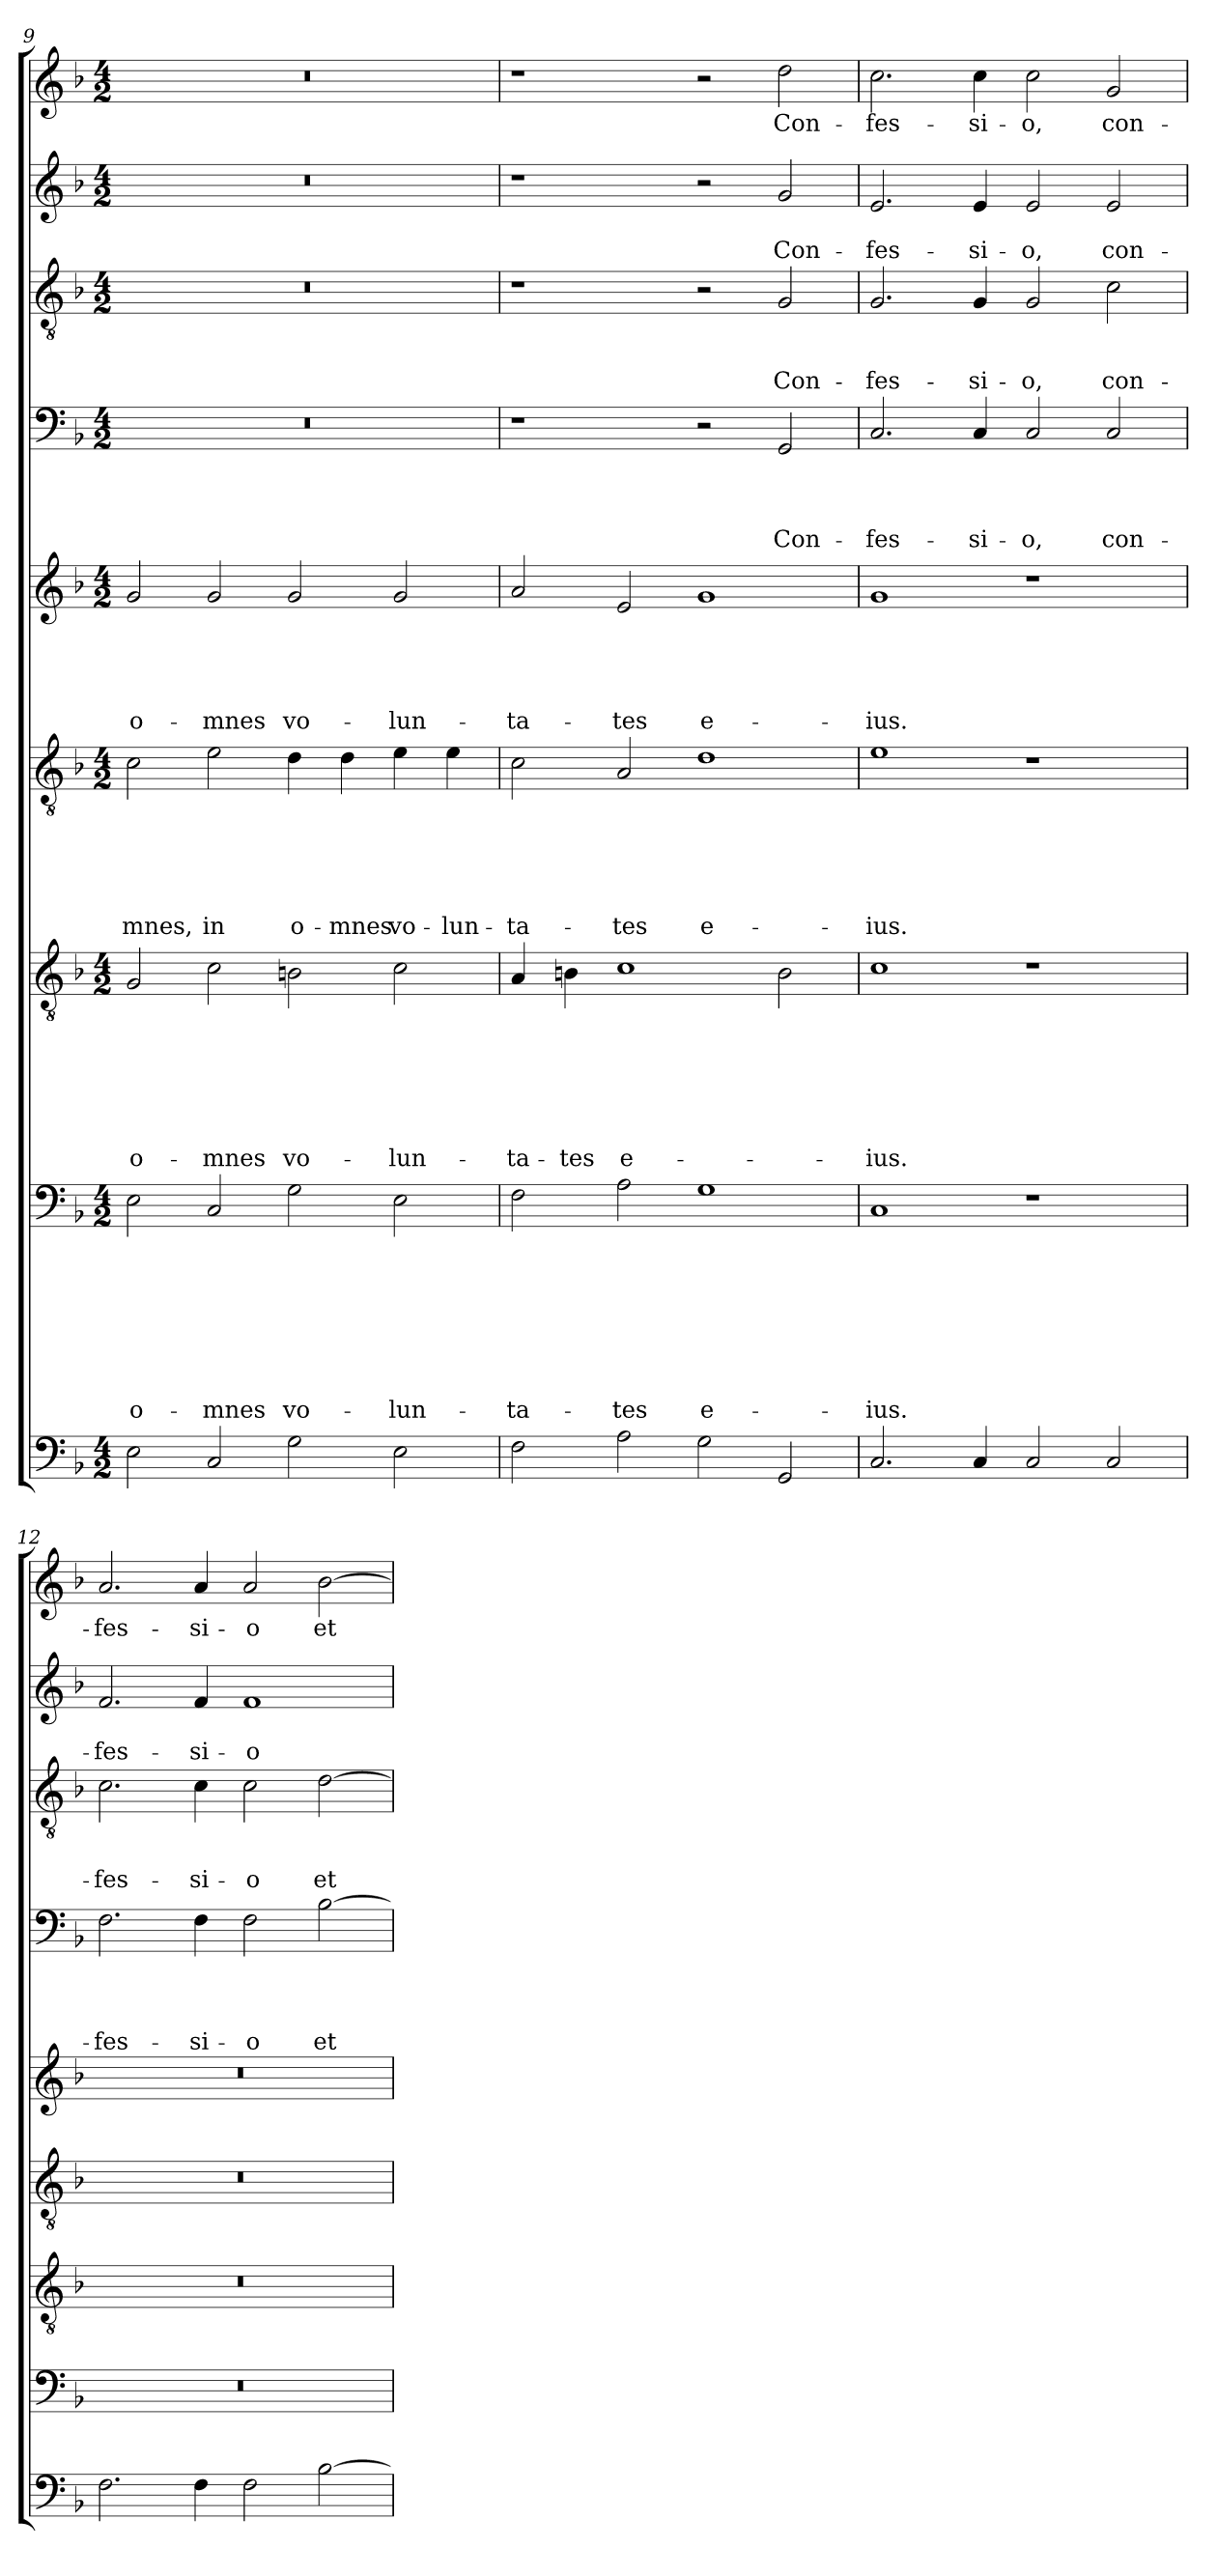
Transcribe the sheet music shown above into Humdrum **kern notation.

**kern	**kern	**text	**text	**text	**text	**text	**text	**text	**text	**kern	**text	**text	**text	**text	**text	**text	**text	**kern	**text	**text	**text	**text	**text	**text	**kern	**text	**text	**text	**text	**text	**kern	**text	**text	**text	**text	**kern	**text	**text	**text	**kern	**text	**text	**kern	**text
*part9	*part8	*part8	*part8	*part8	*part8	*part8	*part8	*part8	*part8	*part7	*part7	*part7	*part7	*part7	*part7	*part7	*part7	*part6	*part6	*part6	*part6	*part6	*part6	*part6	*part5	*part5	*part5	*part5	*part5	*part5	*part4	*part4	*part4	*part4	*part4	*part3	*part3	*part3	*part3	*part2	*part2	*part2	*part1	*part1
*staff9	*staff8	*staff8	*staff8	*staff8	*staff8	*staff8	*staff8	*staff8	*staff8	*staff7	*staff7	*staff7	*staff7	*staff7	*staff7	*staff7	*staff7	*staff6	*staff6	*staff6	*staff6	*staff6	*staff6	*staff6	*staff5	*staff5	*staff5	*staff5	*staff5	*staff5	*staff4	*staff4	*staff4	*staff4	*staff4	*staff3	*staff3	*staff3	*staff3	*staff2	*staff2	*staff2	*staff1	*staff1
!!LO:PB:g=z
*clefF4	*clefF4	*	*	*	*	*	*	*	*	*clefGv2	*	*	*	*	*	*	*	*clefGv2	*	*	*	*	*	*	*clefG2	*	*	*	*	*	*clefF4	*	*	*	*	*clefGv2	*	*	*	*clefG2	*	*	*clefG2	*
*k[b-]	*k[b-]	*	*	*	*	*	*	*	*	*k[b-]	*	*	*	*	*	*	*	*k[b-]	*	*	*	*	*	*	*k[b-]	*	*	*	*	*	*k[b-]	*	*	*	*	*k[b-]	*	*	*	*k[b-]	*	*	*k[b-]	*
*F:	*F:	*	*	*	*	*	*	*	*	*F:	*	*	*	*	*	*	*	*F:	*	*	*	*	*	*	*F:	*	*	*	*	*	*F:	*	*	*	*	*F:	*	*	*	*F:	*	*	*F:	*
*M4/2	*M4/2	*	*	*	*	*	*	*	*	*M4/2	*	*	*	*	*	*	*	*M4/2	*	*	*	*	*	*	*M4/2	*	*	*	*	*	*M4/2	*	*	*	*	*M4/2	*	*	*	*M4/2	*	*	*M4/2	*
=9	=9	=9	=9	=9	=9	=9	=9	=9	=9	=9	=9	=9	=9	=9	=9	=9	=9	=9	=9	=9	=9	=9	=9	=9	=9	=9	=9	=9	=9	=9	=9	=9	=9	=9	=9	=9	=9	=9	=9	=9	=9	=9	=9	=9
!	!	!	!	!	!	!	!	!	!LO:LY:b	!	!	!	!	!	!	!	!LO:LY:b	!	!	!	!	!	!	!LO:LY:b	!	!	!	!	!	!LO:LY:b	!	!	!	!	!	!	!	!	!	!	!	!	!	!
2E\	2E\	.	.	.	.	.	.	.	o-	2G/	.	.	.	.	.	.	o-	2c\	.	.	.	.	.	-mnes,	2g/	.	.	.	.	o-	0r	.	.	.	.	0r	.	.	.	0r	.	.	0r	.
!	!	!	!	!	!	!	!	!	!LO:LY:b	!	!	!	!	!	!	!	!LO:LY:b	!	!	!	!	!	!	!LO:LY:b	!	!	!	!	!	!LO:LY:b	!	!	!	!	!	!	!	!	!	!	!	!	!	!
2C/	2C/	.	.	.	.	.	.	.	-mnes	2c\	.	.	.	.	.	.	-mnes	2e\	.	.	.	.	.	in	2g/	.	.	.	.	-mnes	.	.	.	.	.	.	.	.	.	.	.	.	.	.
!	!	!	!	!	!	!	!	!	!LO:LY:b	!	!	!	!	!	!	!	!LO:LY:b	!	!	!	!	!	!	!LO:LY:b	!	!	!	!	!	!LO:LY:b	!	!	!	!	!	!	!	!	!	!	!	!	!	!
2G\	2G\	.	.	.	.	.	.	.	vo-	2Bn\	.	.	.	.	.	.	vo-	4d\	.	.	.	.	.	o-	2g/	.	.	.	.	vo-	.	.	.	.	.	.	.	.	.	.	.	.	.	.
!	!	!	!	!	!	!	!	!	!	!	!	!	!	!	!	!	!	!	!	!	!	!	!	!LO:LY:b	!	!	!	!	!	!	!	!	!	!	!	!	!	!	!	!	!	!	!	!
.	.	.	.	.	.	.	.	.	.	.	.	.	.	.	.	.	.	4d\	.	.	.	.	.	-mnes	.	.	.	.	.	.	.	.	.	.	.	.	.	.	.	.	.	.	.	.
!	!	!	!	!	!	!	!	!	!LO:LY:b	!	!	!	!	!	!	!	!LO:LY:b	!	!	!	!	!	!	!LO:LY:b	!	!	!	!	!	!LO:LY:b	!	!	!	!	!	!	!	!	!	!	!	!	!	!
2E\	2E\	.	.	.	.	.	.	.	-lun-	2c\	.	.	.	.	.	.	-lun-	4e\	.	.	.	.	.	vo-	2g/	.	.	.	.	-lun-	.	.	.	.	.	.	.	.	.	.	.	.	.	.
!	!	!	!	!	!	!	!	!	!	!	!	!	!	!	!	!	!	!	!	!	!	!	!	!LO:LY:b	!	!	!	!	!	!	!	!	!	!	!	!	!	!	!	!	!	!	!	!
.	.	.	.	.	.	.	.	.	.	.	.	.	.	.	.	.	.	4e\	.	.	.	.	.	-lun-	.	.	.	.	.	.	.	.	.	.	.	.	.	.	.	.	.	.	.	.
=10	=10	=10	=10	=10	=10	=10	=10	=10	=10	=10	=10	=10	=10	=10	=10	=10	=10	=10	=10	=10	=10	=10	=10	=10	=10	=10	=10	=10	=10	=10	=10	=10	=10	=10	=10	=10	=10	=10	=10	=10	=10	=10	=10	=10
!	!	!	!	!	!	!	!	!	!LO:LY:b	!	!	!	!	!	!	!	!LO:LY:b	!	!	!	!	!	!	!LO:LY:b	!	!	!	!	!	!LO:LY:b	!	!	!	!	!	!	!	!	!	!	!	!	!	!
2F\	2F\	.	.	.	.	.	.	.	-ta-	4A/	.	.	.	.	.	.	-ta-	2c\	.	.	.	.	.	-ta-	2a/	.	.	.	.	-ta-	1r	.	.	.	.	1r	.	.	.	1r	.	.	1r	.
!	!	!	!	!	!	!	!	!	!	!	!	!	!	!	!	!	!LO:LY:b	!	!	!	!	!	!	!	!	!	!	!	!	!	!	!	!	!	!	!	!	!	!	!	!	!	!	!
.	.	.	.	.	.	.	.	.	.	4Bn\	.	.	.	.	.	.	-tes	.	.	.	.	.	.	.	.	.	.	.	.	.	.	.	.	.	.	.	.	.	.	.	.	.	.	.
!	!	!	!	!	!	!	!	!	!LO:LY:b	!	!	!	!	!	!	!	!LO:LY:b	!	!	!	!	!	!	!LO:LY:b	!	!	!	!	!	!LO:LY:b	!	!	!	!	!	!	!	!	!	!	!	!	!	!
2A\	2A\	.	.	.	.	.	.	.	-tes	1c	.	.	.	.	.	.	e-	2A/	.	.	.	.	.	-tes	2e/	.	.	.	.	-tes	.	.	.	.	.	.	.	.	.	.	.	.	.	.
!	!	!	!	!	!	!	!	!	!LO:LY:b	!	!	!	!	!	!	!	!	!	!	!	!	!	!	!LO:LY:b	!	!	!	!	!	!LO:LY:b	!	!	!	!	!	!	!	!	!	!	!	!	!	!
2G\	1G	.	.	.	.	.	.	.	e-	.	.	.	.	.	.	.	.	1d	.	.	.	.	.	e-	1g	.	.	.	.	e-	2r	.	.	.	.	2r	.	.	.	2r	.	.	2r	.
!	!	!	!	!	!	!	!	!	!	!	!	!	!	!	!	!	!	!	!	!	!	!	!	!	!	!	!	!	!	!	!	!	!	!	!LO:LY:b	!	!	!	!LO:LY:b	!	!	!LO:LY:b	!	!LO:LY:b
2GG/	.	.	.	.	.	.	.	.	.	2B\	.	.	.	.	.	.	.	.	.	.	.	.	.	.	.	.	.	.	.	.	2GG/	.	.	.	Con-	2G/	.	.	Con-	2g/	.	Con-	2dd\	Con-
=11	=11	=11	=11	=11	=11	=11	=11	=11	=11	=11	=11	=11	=11	=11	=11	=11	=11	=11	=11	=11	=11	=11	=11	=11	=11	=11	=11	=11	=11	=11	=11	=11	=11	=11	=11	=11	=11	=11	=11	=11	=11	=11	=11	=11
!	!	!	!	!	!	!	!	!	!LO:LY:b	!	!	!	!	!	!	!	!LO:LY:b	!	!	!	!	!	!	!LO:LY:b	!	!	!	!	!	!LO:LY:b	!	!	!	!	!LO:LY:b	!	!	!	!LO:LY:b	!	!	!LO:LY:b	!	!LO:LY:b
2.C/	1C	.	.	.	.	.	.	.	-ius.	1c	.	.	.	.	.	.	-ius.	1e	.	.	.	.	.	-ius.	1g	.	.	.	.	-ius.	2.C/	.	.	.	-fes-	2.G/	.	.	-fes-	2.e/	.	-fes-	2.cc\	-fes-
!	!	!	!	!	!	!	!	!	!	!	!	!	!	!	!	!	!	!	!	!	!	!	!	!	!	!	!	!	!	!	!	!	!	!	!LO:LY:b	!	!	!	!LO:LY:b	!	!	!LO:LY:b	!	!LO:LY:b
4C/	.	.	.	.	.	.	.	.	.	.	.	.	.	.	.	.	.	.	.	.	.	.	.	.	.	.	.	.	.	.	4C/	.	.	.	-si-	4G/	.	.	-si-	4e/	.	-si-	4cc\	-si-
!	!	!	!	!	!	!	!	!	!	!	!	!	!	!	!	!	!	!	!	!	!	!	!	!	!	!	!	!	!	!	!	!	!	!	!LO:LY:b	!	!	!	!LO:LY:b	!	!	!LO:LY:b	!	!LO:LY:b
2C/	1r	.	.	.	.	.	.	.	.	1r	.	.	.	.	.	.	.	1r	.	.	.	.	.	.	1r	.	.	.	.	.	2C/	.	.	.	-o,	2G/	.	.	-o,	2e/	.	-o,	2cc\	-o,
!	!	!	!	!	!	!	!	!	!	!	!	!	!	!	!	!	!	!	!	!	!	!	!	!	!	!	!	!	!	!	!	!	!	!	!LO:LY:b	!	!	!	!LO:LY:b	!	!	!LO:LY:b	!	!LO:LY:b
2C/	.	.	.	.	.	.	.	.	.	.	.	.	.	.	.	.	.	.	.	.	.	.	.	.	.	.	.	.	.	.	2C/	.	.	.	con-	2c\	.	.	con-	2e/	.	con-	2g/	con-
=12	=12	=12	=12	=12	=12	=12	=12	=12	=12	=12	=12	=12	=12	=12	=12	=12	=12	=12	=12	=12	=12	=12	=12	=12	=12	=12	=12	=12	=12	=12	=12	=12	=12	=12	=12	=12	=12	=12	=12	=12	=12	=12	=12	=12
!	!	!	!	!	!	!	!	!	!	!	!	!	!	!	!	!	!	!	!	!	!	!	!	!	!	!	!	!	!	!	!	!	!	!	!LO:LY:b	!	!	!	!LO:LY:b	!	!	!LO:LY:b	!	!LO:LY:b
2.F\	0r	.	.	.	.	.	.	.	.	0r	.	.	.	.	.	.	.	0r	.	.	.	.	.	.	0r	.	.	.	.	.	2.F\	.	.	.	-fes-	2.c\	.	.	-fes-	2.f/	.	-fes-	2.a/	-fes-
!	!	!	!	!	!	!	!	!	!	!	!	!	!	!	!	!	!	!	!	!	!	!	!	!	!	!	!	!	!	!	!	!	!	!	!LO:LY:b	!	!	!	!LO:LY:b	!	!	!LO:LY:b	!	!LO:LY:b
4F\	.	.	.	.	.	.	.	.	.	.	.	.	.	.	.	.	.	.	.	.	.	.	.	.	.	.	.	.	.	.	4F\	.	.	.	-si-	4c\	.	.	-si-	4f/	.	-si-	4a/	-si-
!	!	!	!	!	!	!	!	!	!	!	!	!	!	!	!	!	!	!	!	!	!	!	!	!	!	!	!	!	!	!	!	!	!	!	!LO:LY:b	!	!	!	!LO:LY:b	!	!	!LO:LY:b	!	!LO:LY:b
2F\	.	.	.	.	.	.	.	.	.	.	.	.	.	.	.	.	.	.	.	.	.	.	.	.	.	.	.	.	.	.	2F\	.	.	.	-o	2c\	.	.	-o	1f	.	-o	2a/	-o
!	!	!	!	!	!	!	!	!	!	!	!	!	!	!	!	!	!	!	!	!	!	!	!	!	!	!	!	!	!	!	!	!	!	!	!LO:LY:b	!	!	!	!LO:LY:b	!	!	!	!	!LO:LY:b
[2B-\	.	.	.	.	.	.	.	.	.	.	.	.	.	.	.	.	.	.	.	.	.	.	.	.	.	.	.	.	.	.	[2B-\	.	.	.	et	[2d\	.	.	et	.	.	.	[2b-\	et
=	=	=	=	=	=	=	=	=	=	=	=	=	=	=	=	=	=	=	=	=	=	=	=	=	=	=	=	=	=	=	=	=	=	=	=	=	=	=	=	=	=	=	=	=
*-	*-	*-	*-	*-	*-	*-	*-	*-	*-	*-	*-	*-	*-	*-	*-	*-	*-	*-	*-	*-	*-	*-	*-	*-	*-	*-	*-	*-	*-	*-	*-	*-	*-	*-	*-	*-	*-	*-	*-	*-	*-	*-	*-	*-
